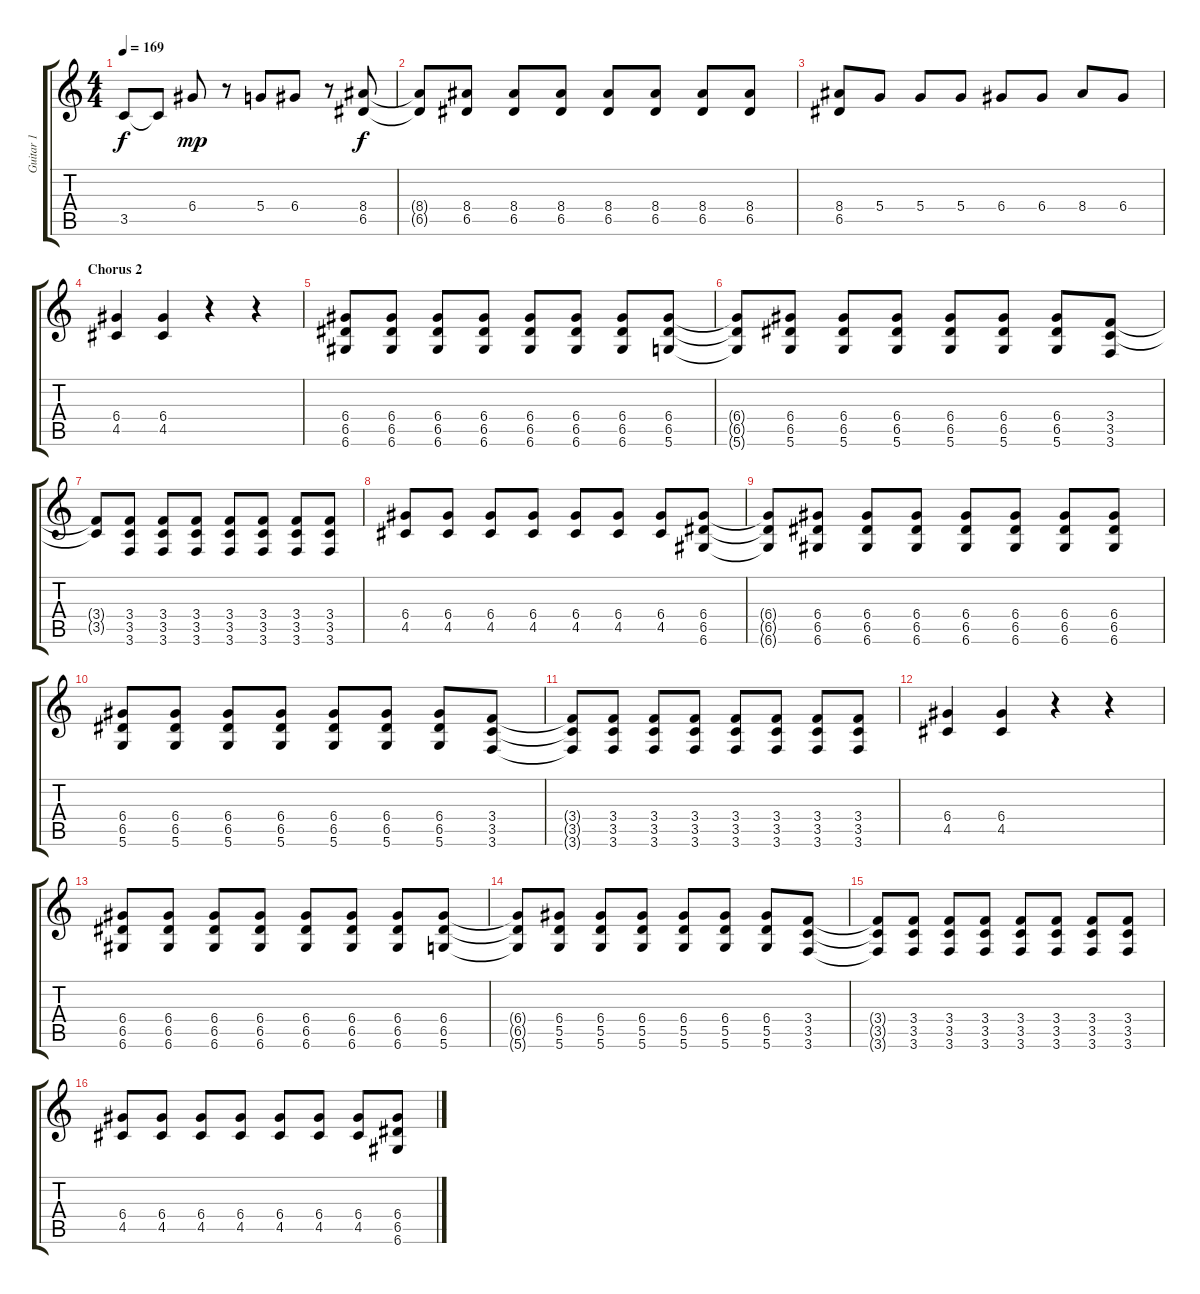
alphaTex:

\track ("Guitar 1" "Guitar 1") {instrument distortionguitar}
\staff {score tabs}
\tuning (E4 B3 G3 D3 A2 D2) {hide}
\ts (4 4)
\tempo 169
\clef g2
\ks c
3.5{t}.8{dy f} 3.5{t}.8 6.4.8{dy mp} r.8 5.4.8 6.4.8 r.8 (8.4 6.5).8{dy f} |
(8.4{t} 6.5{t}).8 (8.4 6.5).8 (8.4 6.5).8 (8.4 6.5).8 (8.4 6.5).8 (8.4 6.5).8 (8.4 6.5).8 (8.4 6.5).8 |
(8.4 6.5).8 5.4.8 5.4.8 5.4.8 6.4.8 6.4.8 8.4.8 6.4.8 |
\section ("" "Chorus 2")
(6.4 4.5).4 (6.4 4.5).4 r.4 r.4 |
(6.4 6.5 6.6).8 (6.4 6.5 6.6).8 (6.4 6.5 6.6).8 (6.4 6.5 6.6).8 (6.4 6.5 6.6).8 (6.4 6.5 6.6).8 (6.4 6.5 6.6).8 (6.4 6.5 5.6).8 |
(6.4{t} 6.5{t} 5.6{t}).8 (6.4 6.5 5.6).8 (6.4 6.5 5.6).8 (6.4 6.5 5.6).8 (6.4 6.5 5.6).8 (6.4 6.5 5.6).8 (6.4 6.5 5.6).8 (3.4 3.5 3.6).8 |
(3.4{t} 3.5{t}).8 (3.4 3.5 3.6).8 (3.4 3.5 3.6).8 (3.4 3.5 3.6).8 (3.4 3.5 3.6).8 (3.4 3.5 3.6).8 (3.4 3.5 3.6).8 (3.4 3.5 3.6).8 |
(6.4 4.5).8 (6.4 4.5).8 (6.4 4.5).8 (6.4 4.5).8 (6.4 4.5).8 (6.4 4.5).8 (6.4 4.5).8 (6.4 6.5 6.6).8 |
(6.4{t} 6.5{t} 6.6{t}).8 (6.4 6.5 6.6).8 (6.4 6.5 6.6).8 (6.4 6.5 6.6).8 (6.4 6.5 6.6).8 (6.4 6.5 6.6).8 (6.4 6.5 6.6).8 (6.4 6.5 6.6).8 |
(6.4 6.5 5.6).8 (6.4 6.5 5.6).8 (6.4 6.5 5.6).8 (6.4 6.5 5.6).8 (6.4 6.5 5.6).8 (6.4 6.5 5.6).8 (6.4 6.5 5.6).8 (3.4 3.5 3.6).8 |
(3.4{t} 3.5{t} 3.6{t}).8 (3.4 3.5 3.6).8 (3.4 3.5 3.6).8 (3.4 3.5 3.6).8 (3.4 3.5 3.6).8 (3.4 3.5 3.6).8 (3.4 3.5 3.6).8 (3.4 3.5 3.6).8 |
(6.4 4.5).4 (6.4 4.5).4 r.4 r.4 |
(6.4 6.5 6.6).8 (6.4 6.5 6.6).8 (6.4 6.5 6.6).8 (6.4 6.5 6.6).8 (6.4 6.5 6.6).8 (6.4 6.5 6.6).8 (6.4 6.5 6.6).8 (6.4 6.5 5.6).8 |
(6.4{t} 6.5{t} 5.6{t}).8 (6.4 5.5 5.6).8 (6.4 5.5 5.6).8 (6.4 5.5 5.6).8 (6.4 5.5 5.6).8 (6.4 5.5 5.6).8 (6.4 5.5 5.6).8 (3.4 3.5 3.6).8 |
(3.4{t} 3.5{t} 3.6{t}).8 (3.4 3.5 3.6).8 (3.4 3.5 3.6).8 (3.4 3.5 3.6).8 (3.4 3.5 3.6).8 (3.4 3.5 3.6).8 (3.4 3.5 3.6).8 (3.4 3.5 3.6).8 |
(6.4 4.5).8 (6.4 4.5).8 (6.4 4.5).8 (6.4 4.5).8 (6.4 4.5).8 (6.4 4.5).8 (6.4 4.5).8 (6.4 6.5 6.6).8
